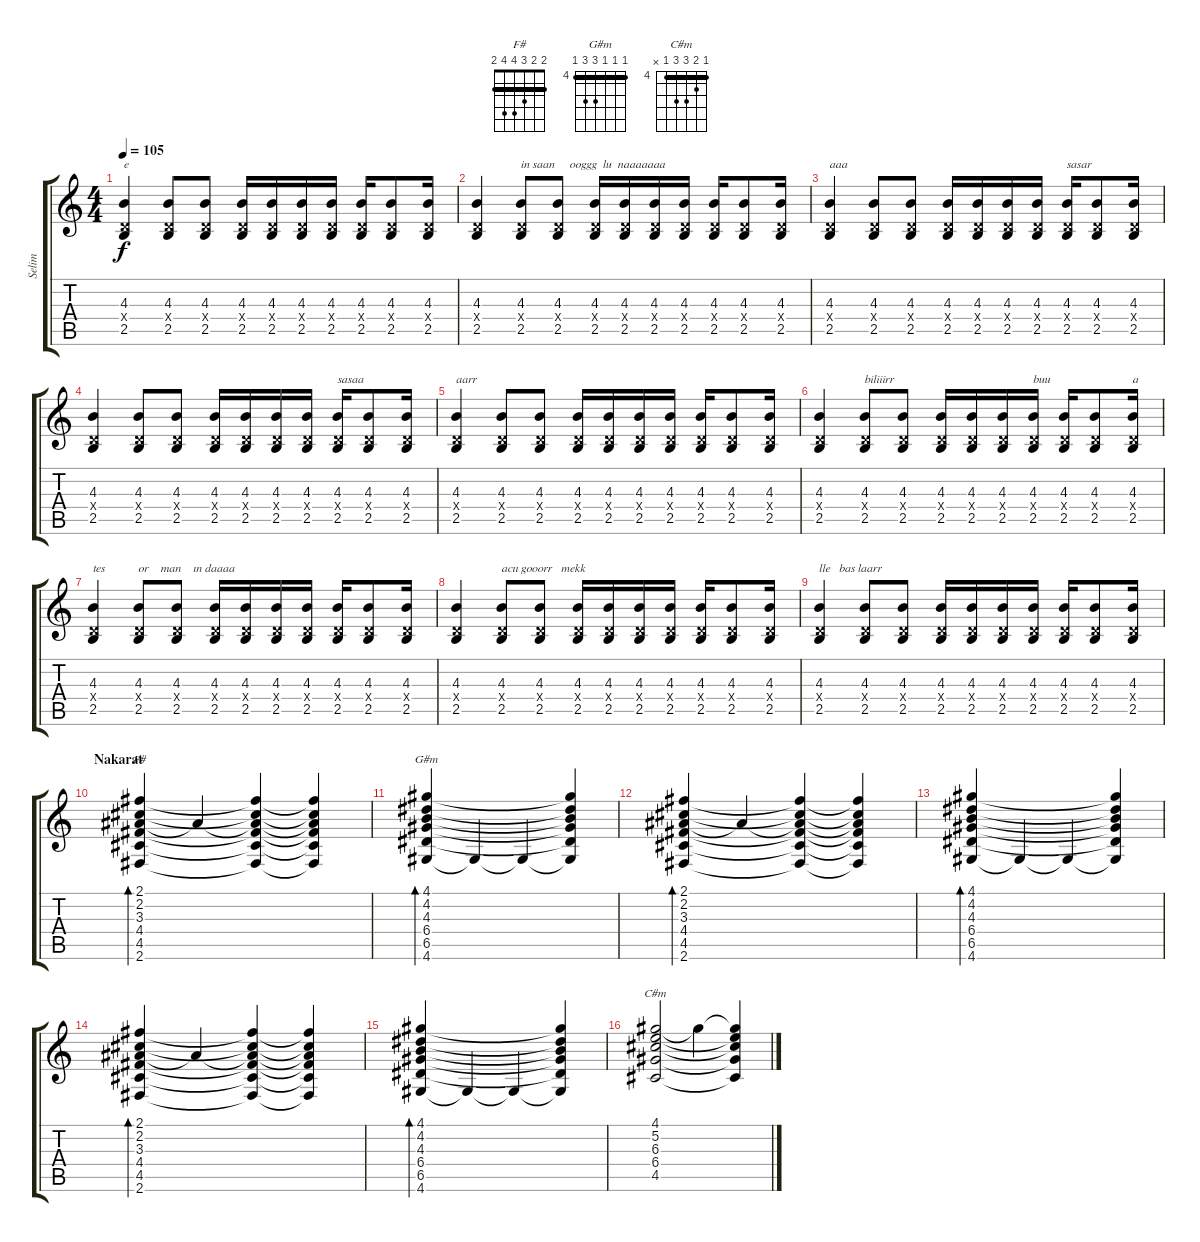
\track ("Selim" "Selim") {instrument electricguitarclean}
\staff {score tabs}
\tuning (E4 B3 G3 D3 A2 E2) {hide}
\chord ("F#" 2 2 3 4 4 2) {barre 2}
\chord ("G#m" 4 4 4 6 6 4) {firstfret 4 barre 4}
\chord ("C#m" 4 5 6 6 4 x) {firstfret 4 barre 4}
\ts (4 4)
\tempo 105
\clef g2
\ks c
(4.3 0.4{x} 2.5).4{txt "e" dy f} (4.3 0.4{x} 2.5).8 (4.3 0.4{x} 2.5).8 (4.3 0.4{x} 2.5).16 (4.3 0.4{x} 2.5).16 (4.3 0.4{x} 2.5).16 (4.3 0.4{x} 2.5).16 (4.3 0.4{x} 2.5).16 (4.3 0.4{x} 2.5).8 (4.3 0.4{x} 2.5).16 |
(4.3 0.4{x} 2.5).4 (4.3 0.4{x} 2.5).8{txt "in saan     ooggg  lu  naaaaaaa"} (4.3 0.4{x} 2.5).8 (4.3 0.4{x} 2.5).16 (4.3 0.4{x} 2.5).16 (4.3 0.4{x} 2.5).16 (4.3 0.4{x} 2.5).16 (4.3 0.4{x} 2.5).16 (4.3 0.4{x} 2.5).8 (4.3 0.4{x} 2.5).16 |
(4.3 0.4{x} 2.5).4{txt "aaa"} (4.3 0.4{x} 2.5).8 (4.3 0.4{x} 2.5).8 (4.3 0.4{x} 2.5).16 (4.3 0.4{x} 2.5).16 (4.3 0.4{x} 2.5).16 (4.3 0.4{x} 2.5).16 (4.3 0.4{x} 2.5).16{txt "sasar"} (4.3 0.4{x} 2.5).8 (4.3 0.4{x} 2.5).16 |
(4.3 0.4{x} 2.5).4 (4.3 0.4{x} 2.5).8 (4.3 0.4{x} 2.5).8 (4.3 0.4{x} 2.5).16 (4.3 0.4{x} 2.5).16 (4.3 0.4{x} 2.5).16 (4.3 0.4{x} 2.5).16 (4.3 0.4{x} 2.5).16{txt "sasaa"} (4.3 0.4{x} 2.5).8 (4.3 0.4{x} 2.5).16 |
(4.3 0.4{x} 2.5).4{txt "aarr"} (4.3 0.4{x} 2.5).8 (4.3 0.4{x} 2.5).8 (4.3 0.4{x} 2.5).16 (4.3 0.4{x} 2.5).16 (4.3 0.4{x} 2.5).16 (4.3 0.4{x} 2.5).16 (4.3 0.4{x} 2.5).16 (4.3 0.4{x} 2.5).8 (4.3 0.4{x} 2.5).16 |
(4.3 0.4{x} 2.5).4 (4.3 0.4{x} 2.5).8{txt "biliiirr"} (4.3 0.4{x} 2.5).8 (4.3 0.4{x} 2.5).16 (4.3 0.4{x} 2.5).16 (4.3 0.4{x} 2.5).16 (4.3 0.4{x} 2.5).16{txt "buu"} (4.3 0.4{x} 2.5).16 (4.3 0.4{x} 2.5).8 (4.3 0.4{x} 2.5).16{txt "a"} |
(4.3 0.4{x} 2.5).4{txt "tes"} (4.3 0.4{x} 2.5).8{txt "or    man    ın daaaa"} (4.3 0.4{x} 2.5).8 (4.3 0.4{x} 2.5).16 (4.3 0.4{x} 2.5).16 (4.3 0.4{x} 2.5).16 (4.3 0.4{x} 2.5).16 (4.3 0.4{x} 2.5).16 (4.3 0.4{x} 2.5).8 (4.3 0.4{x} 2.5).16 |
(4.3 0.4{x} 2.5).4 (4.3 0.4{x} 2.5).8{txt "acıı gooorr   mekk"} (4.3 0.4{x} 2.5).8 (4.3 0.4{x} 2.5).16 (4.3 0.4{x} 2.5).16 (4.3 0.4{x} 2.5).16 (4.3 0.4{x} 2.5).16 (4.3 0.4{x} 2.5).16 (4.3 0.4{x} 2.5).8 (4.3 0.4{x} 2.5).16 |
(4.3 0.4{x} 2.5).4{txt "lle   bas laarr"} (4.3 0.4{x} 2.5).8 (4.3 0.4{x} 2.5).8 (4.3 0.4{x} 2.5).16 (4.3 0.4{x} 2.5).16 (4.3 0.4{x} 2.5).16 (4.3 0.4{x} 2.5).16 (4.3 0.4{x} 2.5).16 (4.3 0.4{x} 2.5).8 (4.3 0.4{x} 2.5).16 |
\section ("" "Nakarat")
(2.1 2.2 3.3 4.4 4.5 2.6).4{bd 30 ch "F#" volume 13} 3.3{t}.4 (2.1{t} 2.2{t} 3.3{t} 4.4{t} 4.5{t} 2.6{t}).4 (2.1{t} 2.2{t} 3.3{t} 4.4{t} 4.5{t} 2.6{t}).4 |
(4.1 4.2 4.3 6.4 6.5 4.6).4{bd 30 ch "G#m"} 4.6{t}.4 4.6{t}.4 (4.1{t} 4.2{t} 4.3{t} 6.4{t} 6.5{t} 4.6{t}).4 |
(2.1 2.2 3.3 4.4 4.5 2.6).4{bd 30} 3.3{t}.4 (2.1{t} 2.2{t} 3.3{t} 4.4{t} 4.5{t} 2.6{t}).4 (2.1{t} 2.2{t} 3.3{t} 4.4{t} 4.5{t} 2.6{t}).4 |
(4.1 4.2 4.3 6.4 6.5 4.6).4{bd 30} 4.6{t}.4 4.6{t}.4 (4.1{t} 4.2{t} 4.3{t} 6.4{t} 6.5{t} 4.6{t}).4 |
(2.1 2.2 3.3 4.4 4.5 2.6).4{bd 30} 3.3{t}.4 (2.1{t} 2.2{t} 3.3{t} 4.4{t} 4.5{t} 2.6{t}).4 (2.1{t} 2.2{t} 3.3{t} 4.4{t} 4.5{t} 2.6{t}).4 |
(4.1 4.2 4.3 6.4 6.5 4.6).4{bd 30} 4.6{t}.4 4.6{t}.4 (4.1{t} 4.2{t} 4.3{t} 6.4{t} 6.5{t} 4.6{t}).4 |
(4.1 5.2 6.3 6.4 4.5).2{ch "C#m"} 4.1{t}.4 (4.1{t} 5.2{t} 6.3{t} 6.4{t} 4.5{t}).4
